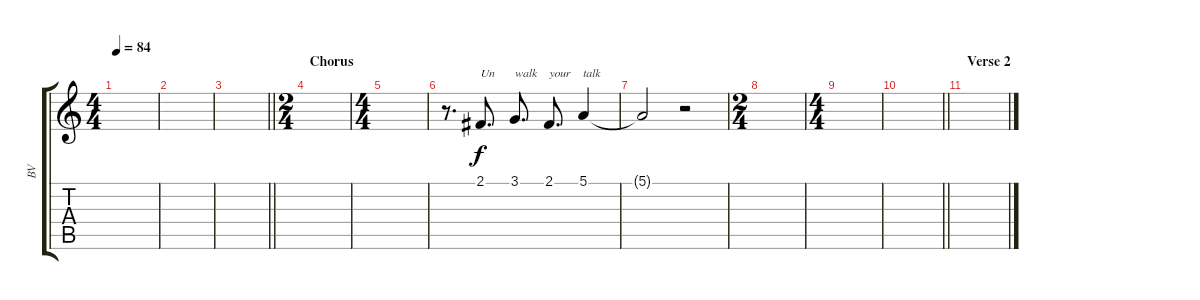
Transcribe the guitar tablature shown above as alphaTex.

\track ("BV" "BV") {instrument brightacousticpiano}
\staff {score tabs}
\tuning (E4 B3 G3 D3 A2 E2) {hide}
\ts (4 4)
\tempo 84
\clef g2
\ks c
|
|
\barLineRight lightlight
|
\ts (2 4)
\section ("" "Chorus")
|
\ts (4 4)
|
r.8{d} 2.1.8{d txt "Un"} 3.1.8{d txt "walk"} 2.1.8{d txt "your"} 5.1.4{txt "talk"} |
5.1{t}.2 r.2 |
\ts (2 4)
|
\ts (4 4)
|
\barLineRight lightlight
|
\section ("" "Verse 2")
